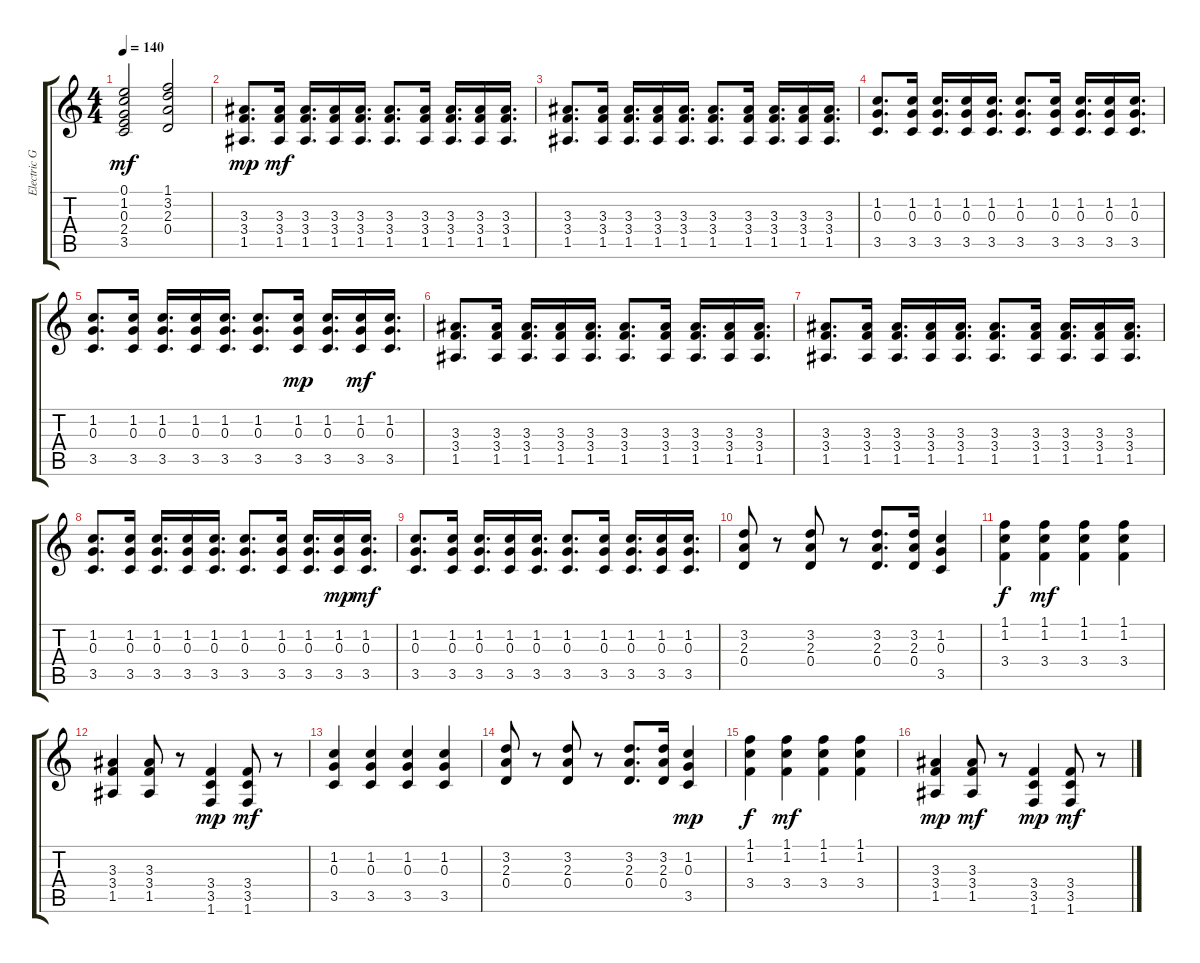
\track ("Electric Guitar" "Electric G") {instrument electricguitarclean}
\staff {score tabs}
\tuning (E4 B3 G3 D3 A2 E2) {hide}
\ts (4 4)
\tempo 140
\clef g2
\ks c
(0.1 1.2 0.3 2.4 3.5).2{dy mf} (1.1 3.2 2.3 0.4).2 |
(3.3 3.4 1.5).8{d dy mp} (3.3 3.4 1.5).16{dy mf} (3.3 3.4 1.5).16{d} (3.3 3.4 1.5).16 (3.3 3.4 1.5).16{d} (3.3 3.4 1.5).8{d} (3.3 3.4 1.5).16 (3.3 3.4 1.5).16{d} (3.3 3.4 1.5).16 (3.3 3.4 1.5).16{d} |
(3.3 3.4 1.5).8{d} (3.3 3.4 1.5).16 (3.3 3.4 1.5).16{d} (3.3 3.4 1.5).16 (3.3 3.4 1.5).16{d} (3.3 3.4 1.5).8{d} (3.3 3.4 1.5).16 (3.3 3.4 1.5).16{d} (3.3 3.4 1.5).16 (3.3 3.4 1.5).16{d} |
(1.2 0.3 3.5).8{d} (1.2 0.3 3.5).16 (1.2 0.3 3.5).16{d} (1.2 0.3 3.5).16 (1.2 0.3 3.5).16{d} (1.2 0.3 3.5).8{d} (1.2 0.3 3.5).16 (1.2 0.3 3.5).16{d} (1.2 0.3 3.5).16 (1.2 0.3 3.5).16{d} |
(1.2 0.3 3.5).8{d} (1.2 0.3 3.5).16 (1.2 0.3 3.5).16{d} (1.2 0.3 3.5).16 (1.2 0.3 3.5).16{d} (1.2 0.3 3.5).8{d} (1.2 0.3 3.5).16{dy mp} (1.2 0.3 3.5).16{d} (1.2 0.3 3.5).16{dy mf} (1.2 0.3 3.5).16{d} |
(3.3 3.4 1.5).8{d} (3.3 3.4 1.5).16 (3.3 3.4 1.5).16{d} (3.3 3.4 1.5).16 (3.3 3.4 1.5).16{d} (3.3 3.4 1.5).8{d} (3.3 3.4 1.5).16 (3.3 3.4 1.5).16{d} (3.3 3.4 1.5).16 (3.3 3.4 1.5).16{d} |
(3.3 3.4 1.5).8{d} (3.3 3.4 1.5).16 (3.3 3.4 1.5).16{d} (3.3 3.4 1.5).16 (3.3 3.4 1.5).16{d} (3.3 3.4 1.5).8{d} (3.3 3.4 1.5).16 (3.3 3.4 1.5).16{d} (3.3 3.4 1.5).16 (3.3 3.4 1.5).16{d} |
(1.2 0.3 3.5).8{d} (1.2 0.3 3.5).16 (1.2 0.3 3.5).16{d} (1.2 0.3 3.5).16 (1.2 0.3 3.5).16{d} (1.2 0.3 3.5).8{d} (1.2 0.3 3.5).16 (1.2 0.3 3.5).16{d} (1.2 0.3 3.5).16{dy mp} (1.2 0.3 3.5).16{d dy mf} |
(1.2 0.3 3.5).8{d} (1.2 0.3 3.5).16 (1.2 0.3 3.5).16{d} (1.2 0.3 3.5).16 (1.2 0.3 3.5).16{d} (1.2 0.3 3.5).8{d} (1.2 0.3 3.5).16 (1.2 0.3 3.5).16{d} (1.2 0.3 3.5).16 (1.2 0.3 3.5).16{d} |
(3.2 2.3 0.4).8 r.8 (3.2 2.3 0.4).8 r.8 (3.2 2.3 0.4).8{d} (3.2 2.3 0.4).16 (1.2 0.3 3.5).4 |
(1.1 1.2 3.4).4{dy f} (1.1 1.2 3.4).4{dy mf} (1.1 1.2 3.4).4 (1.1 1.2 3.4).4 |
(3.3 3.4 1.5).4 (3.3 3.4 1.5).8 r.8 (3.4 3.5 1.6).4{dy mp} (3.4 3.5 1.6).8{dy mf} r.8 |
(1.2 0.3 3.5).4 (1.2 0.3 3.5).4 (1.2 0.3 3.5).4 (1.2 0.3 3.5).4 |
(3.2 2.3 0.4).8 r.8 (3.2 2.3 0.4).8 r.8 (3.2 2.3 0.4).8{d} (3.2 2.3 0.4).16 (1.2 0.3 3.5).4{dy mp} |
(1.1 1.2 3.4).4{dy f} (1.1 1.2 3.4).4{dy mf} (1.1 1.2 3.4).4 (1.1 1.2 3.4).4 |
(3.3 3.4 1.5).4{dy mp} (3.3 3.4 1.5).8{dy mf} r.8 (3.4 3.5 1.6).4{dy mp} (3.4 3.5 1.6).8{dy mf} r.8
